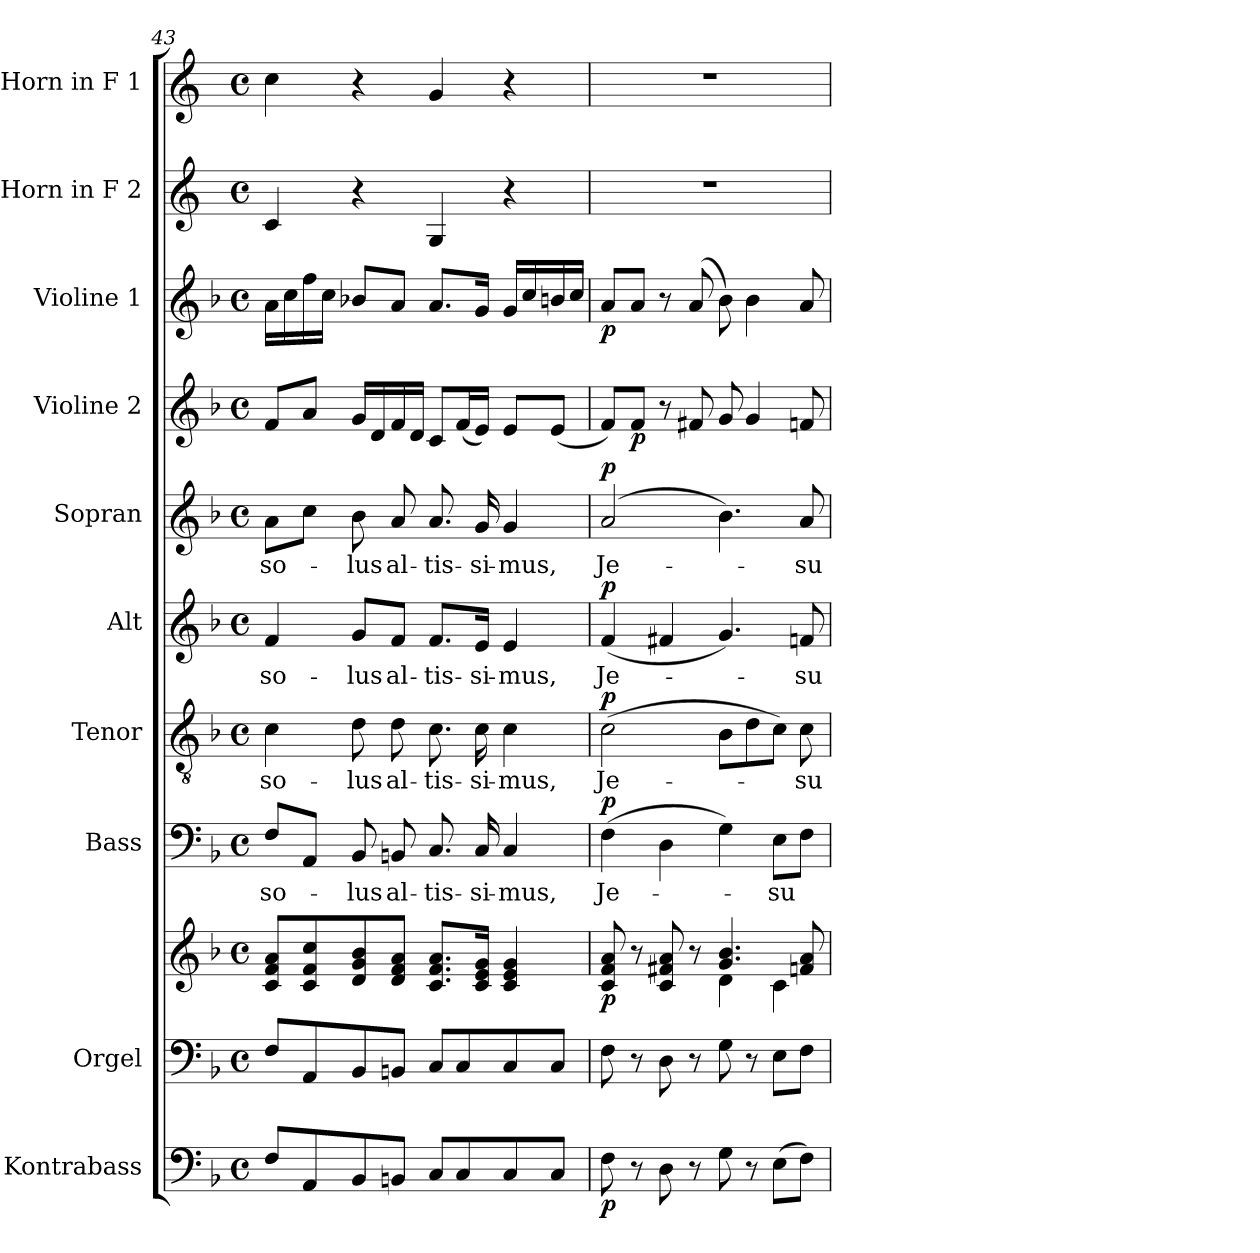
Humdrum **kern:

**kern	**dynam	**kern	**kern	**dynam	**kern	**text	**dynam	**kern	**text	**dynam	**kern	**text	**dynam	**kern	**text	**dynam	**kern	**dynam	**kern	**dynam	**kern	**kern
*part10	*part10	*part9	*part9	*part9	*part8	*part8	*part8	*part7	*part7	*part7	*part6	*part6	*part6	*part5	*part5	*part5	*part4	*part4	*part3	*part3	*part2	*part1
*staff11	*staff11	*staff10	*staff9	*staff9/10	*staff8	*staff8	*staff8	*staff7	*staff7	*staff7	*staff6	*staff6	*staff6	*staff5	*staff5	*staff5	*staff4	*staff4	*staff3	*staff3	*staff2	*staff1
*I"Kontrabass	*	*I"Orgel	*	*	*I"Bass	*	*	*I"Tenor	*	*	*I"Alt	*	*	*I"Sopran	*	*	*I"Violine 2	*	*I"Violine 1	*	*I"Horn in F 2	*I"Horn in F 1
*I'Kb.	*	*	*	*	*I'B.	*	*	*I'T.	*	*	*I'A.	*	*	*I'S.	*	*	*I'Vl. 2	*	*I'Vl. 1	*	*	*
*clefF4	*	*clefF4	*clefG2	*	*clefF4	*	*	*clefGv2	*	*	*clefG2	*	*	*clefG2	*	*	*clefG2	*	*clefG2	*	*clefG2	*clefG2
*ITrd7c12	*	*	*	*	*	*	*	*	*	*	*	*	*	*	*	*	*	*	*	*	*ITrd4c7	*ITrd4c7
*k[b-]	*	*k[b-]	*k[b-]	*	*k[b-]	*	*	*k[b-]	*	*	*k[b-]	*	*	*k[b-]	*	*	*k[b-]	*	*k[b-]	*	*k[b-]	*k[b-]
*F:	*	*F:	*F:	*	*F:	*	*	*F:	*	*	*F:	*	*	*F:	*	*	*F:	*	*F:	*	*F:	*F:
*M4/4	*	*M4/4	*M4/4	*	*M4/4	*	*	*M4/4	*	*	*M4/4	*	*	*M4/4	*	*	*M4/4	*	*M4/4	*	*M4/4	*M4/4
*met(c)	*	*met(c)	*met(c)	*	*met(c)	*	*	*met(c)	*	*	*met(c)	*	*	*met(c)	*	*	*met(c)	*	*met(c)	*	*met(c)	*met(c)
=43	=43	=43	=43	=43	=43	=43	=43	=43	=43	=43	=43	=43	=43	=43	=43	=43	=43	=43	=43	=43	=43	=43
!	!	!	!	!	!	!LO:LY:b	!	!	!LO:LY:b	!	!	!LO:LY:b	!	!	!LO:LY:b	!	!	!	!	!	!	!
8FF/L	.	8F/L	8c/ 8f/ 8a/L	.	8F/L	so-	.	4c\	so-	.	4f/	so-	.	8a\L	so-	.	8f/L	.	16a\LL	.	4F/	4f\
.	.	.	.	.	.	.	.	.	.	.	.	.	.	.	.	.	.	.	16cc\	.	.	.
8AAA/	.	8AA/	8c/ 8f/ 8cc/	.	8AA/J	.	.	.	.	.	.	.	.	8cc\J	.	.	8a/J	.	16ff\	.	.	.
.	.	.	.	.	.	.	.	.	.	.	.	.	.	.	.	.	.	.	16cc\JJ	.	.	.
!	!	!	!	!	!	!LO:LY:b	!	!	!LO:LY:b	!	!	!LO:LY:b	!	!	!LO:LY:b	!	!	!	!	!	!	!
8BBB-/	.	8BB-/	8d/ 8g/ 8b-/	.	8BB-/	-lus	.	8d\	-lus	.	8g/L	-lus	.	8b-\	-lus	.	16g/LL	.	8b-X/L	.	4r	4r
.	.	.	.	.	.	.	.	.	.	.	.	.	.	.	.	.	16d/	.	.	.	.	.
!	!	!	!	!	!	!LO:LY:b	!	!	!LO:LY:b	!	!	!LO:LY:b	!	!	!LO:LY:b	!	!	!	!	!	!	!
8BBBn/J	.	8BBn/J	8d/ 8f/ 8a/J	.	8BBn/	al-	.	8d\	al-	.	8f/J	al-	.	8a/	al-	.	16f/	.	8a/J	.	.	.
.	.	.	.	.	.	.	.	.	.	.	.	.	.	.	.	.	16d/JJ	.	.	.	.	.
!	!	!	!	!	!	!LO:LY:b	!	!	!LO:LY:b	!	!	!LO:LY:b	!	!	!LO:LY:b	!	!	!	!	!	!	!
8CC/L	.	8C/L	8.c/ 8.f/ 8.a/L	.	8.C/	-tis-	.	8.c\	-tis-	.	8.f/L	-tis-	.	8.a/	-tis-	.	8c/L	.	8.a/L	.	4C/	4c/
8CC/	.	8C/	.	.	.	.	.	.	.	.	.	.	.	.	.	.	(<16f/L	.	.	.	.	.
!	!	!	!	!	!	!LO:LY:b	!	!	!LO:LY:b	!	!	!LO:LY:b	!	!	!LO:LY:b	!	!	!	!	!	!	!
.	.	.	16c/ 16e/ 16g/Jk	.	16C/	-si-	.	16c\	-si-	.	16e/Jk	-si-	.	16g/	-si-	.	16e/JJ)	.	16g/Jk	.	.	.
!	!	!	!	!	!	!LO:LY:b	!	!	!LO:LY:b	!	!	!LO:LY:b	!	!	!LO:LY:b	!	!	!	!	!	!	!
8CC/	.	8C/	4c/ 4e/ 4g/	.	4C/	-mus,	.	4c\	-mus,	.	4e/	-mus,	.	4g/	-mus,	.	8e/L	.	16g/LL	.	4r	4r
.	.	.	.	.	.	.	.	.	.	.	.	.	.	.	.	.	.	.	16cc/	.	.	.
8CC/J	.	8C/J	.	.	.	.	.	.	.	.	.	.	.	.	.	.	(<8e/J	.	16bn/	.	.	.
.	.	.	.	.	.	.	.	.	.	.	.	.	.	.	.	.	.	.	16cc/JJ	.	.	.
!!LO:PB:g=z
=44	=44	=44	=44	=44	=44	=44	=44	=44	=44	=44	=44	=44	=44	=44	=44	=44	=44	=44	=44	=44	=44	=44
*	*	*	*^	*	*	*	*	*	*	*	*	*	*	*	*	*	*	*	*	*	*	*
!	!LO:DY:b	!	!	!	!LO:DY:b	!	!LO:LY:b	!LO:DY:a	!	!LO:LY:b	!LO:DY:a	!	!LO:LY:b	!LO:DY:a	!	!LO:LY:b	!LO:DY:a	!	!	!	!LO:DY:b	!	!
8FF\	p	8F\	8c/ 8f/ 8a/	2ryy	p	(>4F\	Je-	p	(>2c\	Je-	p	(<4f/	Je-	p	(2a/	Je-	p	8f/L)	.	8a/L	p	1r	1r
!	!	!	!	!	!	!	!	!	!	!	!	!	!	!	!	!	!	!	!LO:DY:b	!	!	!	!
8r	.	8r	8r	.	.	.	.	.	.	.	.	.	.	.	.	.	.	8f/J	p	8a/J	.	.	.
8DD\	.	8D\	8c/ 8f#X/ 8a/	.	.	4D\	.	.	.	.	.	4f#X/	.	.	.	.	.	8r	.	8r	.	.	.
8r	.	8r	8r	.	.	.	.	.	.	.	.	.	.	.	.	.	.	8f#X/	.	(8a/	.	.	.
8GG\	.	8G\	4.g/ 4.b-/	4d\	.	4G\)	.	.	8B-\L	.	.	4.g/)	.	.	4.b-\)	.	.	8g/	.	8b-\)	.	.	.
8r	.	8r	.	.	.	.	.	.	8d\	.	.	.	.	.	.	.	.	4g/	.	4b-\	.	.	.
!	!	!	!	!	!	!	!LO:LY:b	!	!	!	!	!	!	!	!	!	!	!	!	!	!	!	!
(>8EE\L	.	8E\L	.	4c\	.	8E\L	-su	.	8c\J)	.	.	.	.	.	.	.	.	.	.	.	.	.	.
!	!	!	!	!	!	!	!	!	!	!LO:LY:b	!	!	!LO:LY:b	!	!	!LO:LY:b	!	!	!	!	!	!	!
8FF\J)	.	8F\J	8fn/ 8a/	.	.	8F\J	.	.	8c\	-su	.	8fn/	-su	.	8a/	-su	.	8fn/	.	8a/	.	.	.
*	*	*	*v	*v	*	*	*	*	*	*	*	*	*	*	*	*	*	*	*	*	*	*	*
=	=	=	=	=	=	=	=	=	=	=	=	=	=	=	=	=	=	=	=	=	=	=
*-	*-	*-	*-	*-	*-	*-	*-	*-	*-	*-	*-	*-	*-	*-	*-	*-	*-	*-	*-	*-	*-	*-
